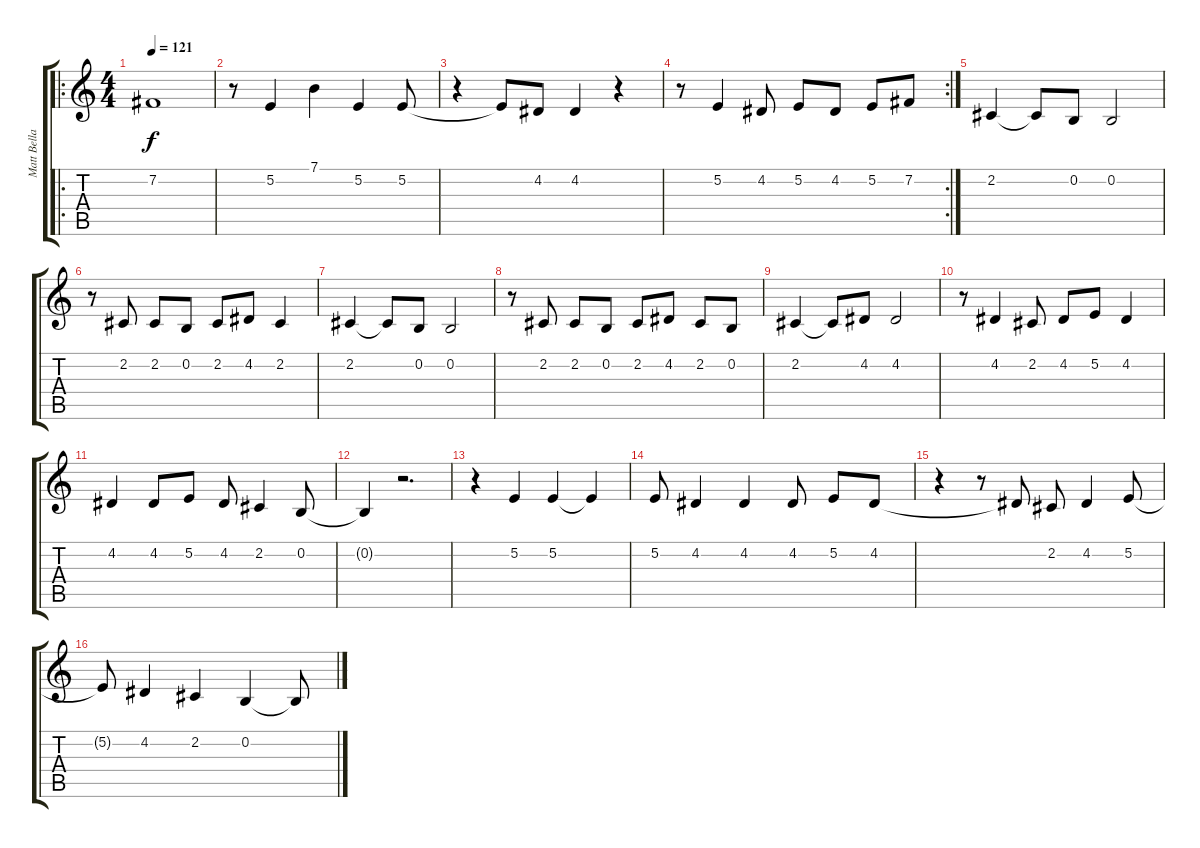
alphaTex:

\track ("Matt Bellamy (Vocals)" "Matt Bella") {instrument lead2sawtooth}
\staff {score tabs}
\tuning (E4 B3 G3 D3 A2 E2) {hide}
\ro
\ts (4 4)
\tempo 121
\clef g2
\ks c
7.2.1{dy f} |
r.8 5.2.4 7.1.4 5.2.4 5.2.8 |
r.4 5.2{t}.8 4.2.8 4.2.4 r.4 |
\rc 2
r.8 5.2.4 4.2.8 5.2.8 4.2.8 5.2.8 7.2.8 |
2.2.4 2.2{t}.8 0.2.8 0.2.2 |
r.8 2.2.8 2.2.8 0.2.8 2.2.8 4.2.8 2.2.4 |
2.2.4 2.2{t}.8 0.2.8 0.2.2 |
r.8 2.2.8 2.2.8 0.2.8 2.2.8 4.2.8 2.2.8 0.2.8 |
2.2.4 2.2{t}.8 4.2.8 4.2.2 |
r.8 4.2.4 2.2.8 4.2.8 5.2.8 4.2.4 |
4.2.4 4.2.8 5.2.8 4.2.8 2.2.4 0.2.8 |
0.2{t}.4 r.2{d} |
r.4 5.2.4 5.2.4 5.2{t}.4 |
5.2.8 4.2.4 4.2.4 4.2.8 5.2.8 4.2.8 |
r.4 r.8 4.2{t}.8 2.2.8 4.2.4 5.2.8 |
5.2{t}.8 4.2.4 2.2.4 0.2.4 0.2{t}.8
